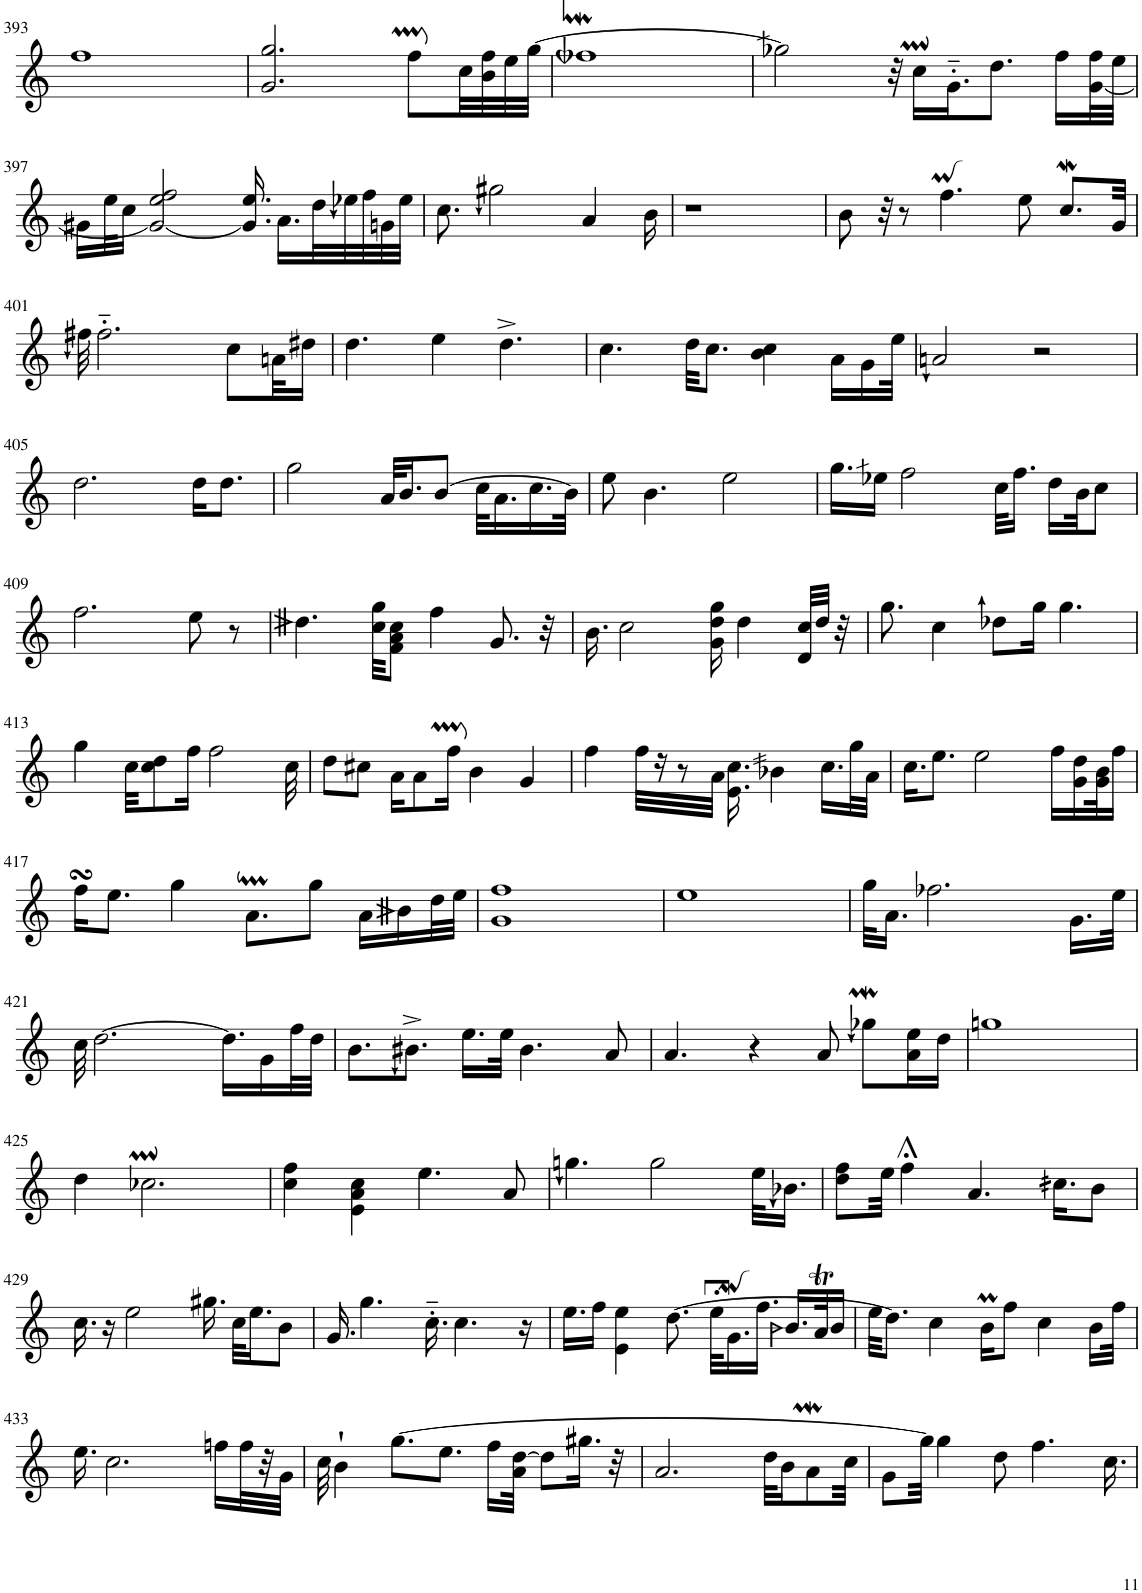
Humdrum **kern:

**kern
*part1
*staff1
*I"Piano
*I'Pno
!!LO:PB:g=z
*clefG2
*k[]
*M4/4
=393
1ff
=394
2.g/ 2.gg/
8ffM\L
32cc\LL
32b\ 32ff\
32ee\
[32gg\JJJ
=395
1ffnm
=396
2ggn\]
32r
16ccM\LL
16.g'~\J
8.dd\J
16ff\LL
[32g\ 32ff\L
32ee\JJJ
!!LO:LB:g=z
=397
16g#X\LL
32ee\K
16cc\JJ
2g/_ 2ee/ 2ff/
16.g/] 16.ee/
16.a\LL
32dd\L
32een\
32ff\
32gn\
32ee\JJJ
=398
8.cc\
2ggn\
4a/
16b\
=399
1r
=400
8b\
32r
8r
4.ff\
8ee\
8.ccw/L
32g/Jkk
!!LO:LB:g=z
=401
32ffn\
2.ff'~\
8cc\L
32an\KL
16dd#X\JJ
=402
4.dd\
4ee\
4.dd^\
=403
4.cc\
32dd\KKL
8.cc\J
4b\ 4cc\
16a\LL
16g\
32ee\JJk
=404
2an/
2r
!!LO:LB:g=z
=405
2.dd\
16dd\KL
8.dd\J
=406
2gg\
32a/KLL
16.b/J
[8b/J
32cc\KLL
16.a\
16.cc\
32b\JJk]
=407
8ee\
4.b\
2ee\
=408
16.gg\LL
16een\JJ
2ff\
32cc\KLL
16.ff\JJ
16dd\LL
32b\JK
8cc\J
!!LO:LB:g=z
=409
2.ff\
8ee\
8r
=410
4.ddn\
32cc\ 32gg\KKL
8f\ 8a\ 8cc\J
4ff\
8.g/
32r
=411
16.b\
2cc\
16g\ 16dd\ 16gg\
4dd\
32d/ 32cc/LLL
32dd/JJJ
32r
=412
8.gg\
4cc\
8ddn\L
16gg\Jk
4.gg\
!!LO:LB:g=z
=413
4gg\
32cc\KKL
8cc\ 8dd\
16ff\Jk
2ff\
32cc\
=414
8dd\L
8cc#X\J
16a\KL
8a\
16ffM\Jk
4b\
4g/
=415
4ff\
32ff\KLL
16r
8r
32a\Jkk
16.e\ 16.cc\
4bn\
16.cc\LL
32gg\L
32a\JJJ
=416
16.cc\KL
8.ee\J
2ee\
16ff\LL
16g\ 16dd\
32g\ 32b\K
16ff\JJ
!!LO:LB:g=z
=417
16ffsSSs\KL
8.ee\J
4gg\
8.aM\L
8gg\J
16a\LL
16bn\
32dd\L
32ee\JJJ
=418
1g 1ff
=419
1ee
=420
32gg\KLL
16.a\JJ
2.ff-X\
16.g\LL
32ee\JJk
!!LO:LB:g=z
=421
32cc\
[2.dd\
16.dd\LL]
16g\
32ff\L
32dd\JJJ
=422
8.b\L
8.bn^\J
16.ee\LL
32ee\JJk
4.b\
8a/
=423
4.a/
4r
8a/
8ggnW\L
16a\ 16ee\L
16dd\JJ
=424
1ggn
!!LO:LB:g=z
=425
4dd\
2.cc-XM\
=426
4cc\ 4ff\
4e\ 4a\ 4cc\
4.ee\
8a/
=427
4.ggn\
2gg\
32ee\KLL
16.bn\JJ
=428
8dd\ 8ff\L
32ee\Jkk
4ff;<\
4.a/
16.ccn\KL
8b\J
!!LO:LB:g=z
=429
16.cc\
16r
2ee\
16.gg#X\
32cc\KLL
16.ee\J
8b\J
=430
16.g/
4.gg\
16.cc'~\
4.cc\
16r
=431
16.ee\LL
16ff\JJ
4e\ 4ee\
[8.dd\
32ee;<\KLL
16.g\
16.ff\JJ
16.bn/LL
32aT/K
16b/JJ
=432
32ee\KKL
8.dd\J]
4cc\
16bm\KL
8ff\J
4cc\
16b\LL
32ff\JJk
!!LO:LB:g=z
=433
16.ee\
2.cc\
16ffn\LL
32ff\L
32r
32g\JJJ
=434
32cc\
4b`\
[8.gg\L
8.ee\J
16ff\LL
32a\ [32dd\JJk
8dd\L]
16.gg#X\Jk
32r
=435
2.a/
32dd\KLL
16b\J
8aW\
32cc\Jkk
=436
8g\L
32gg\Jkk]
4gg\
8dd\
4.ff\
16.cc\
=
*-
